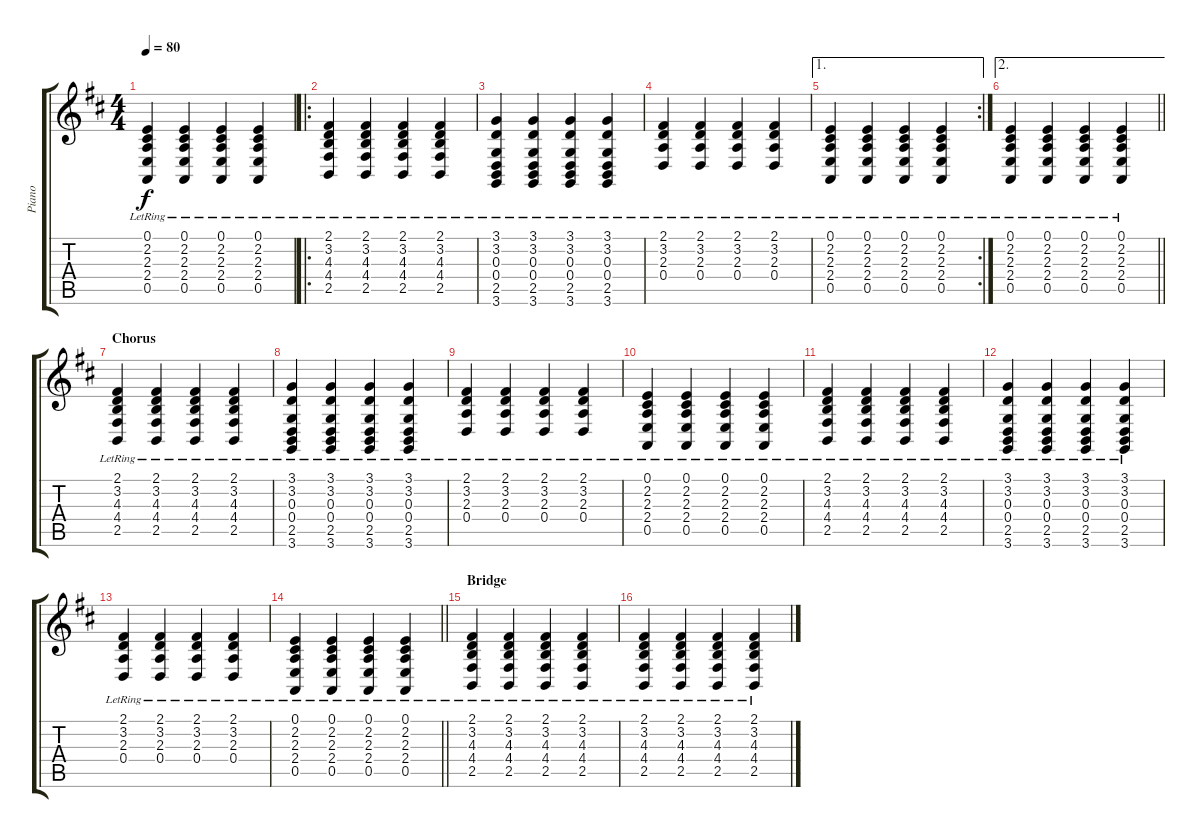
\track ("Piano" "Piano") {instrument acousticgrandpiano}
\staff {score tabs}
\tuning (E4 B3 G3 D3 A2 E2) {hide}
\ts (4 4)
\tempo 80
\clef g2
\ks d
(0.1{lr} 2.2{lr} 2.3{lr} 2.4{lr} 0.5{lr}).4{dy f} (0.1{lr} 2.2{lr} 2.3{lr} 2.4{lr} 0.5{lr}).4 (0.1{lr} 2.2{lr} 2.3{lr} 2.4{lr} 0.5{lr}).4 (0.1{lr} 2.2{lr} 2.3{lr} 2.4{lr} 0.5{lr}).4 |
\ro
(2.1{lr} 3.2{lr} 4.3{lr} 4.4{lr} 2.5{lr}).4 (2.1{lr} 3.2{lr} 4.3{lr} 4.4{lr} 2.5{lr}).4 (2.1{lr} 3.2{lr} 4.3{lr} 4.4{lr} 2.5{lr}).4 (2.1{lr} 3.2{lr} 4.3{lr} 4.4{lr} 2.5{lr}).4 |
(3.1{lr} 3.2{lr} 0.3{lr} 0.4{lr} 2.5{lr} 3.6{lr}).4 (3.1{lr} 3.2{lr} 0.3{lr} 0.4{lr} 2.5{lr} 3.6{lr}).4 (3.1{lr} 3.2{lr} 0.3{lr} 0.4{lr} 2.5{lr} 3.6{lr}).4 (3.1{lr} 3.2{lr} 0.3{lr} 0.4{lr} 2.5{lr} 3.6{lr}).4 |
(2.1{lr} 3.2{lr} 2.3{lr} 0.4{lr}).4 (2.1{lr} 3.2{lr} 2.3{lr} 0.4{lr}).4 (2.1{lr} 3.2{lr} 2.3{lr} 0.4{lr}).4 (2.1{lr} 3.2{lr} 2.3{lr} 0.4{lr}).4 |
\ae 1
\rc 2
(0.1{lr} 2.2{lr} 2.3{lr} 2.4{lr} 0.5{lr}).4 (0.1{lr} 2.2{lr} 2.3{lr} 2.4{lr} 0.5{lr}).4 (0.1{lr} 2.2{lr} 2.3{lr} 2.4{lr} 0.5{lr}).4 (0.1{lr} 2.2{lr} 2.3{lr} 2.4{lr} 0.5{lr}).4 |
\ae 2
\barLineRight lightlight
(0.1{lr} 2.2{lr} 2.3{lr} 2.4{lr} 0.5{lr}).4 (0.1{lr} 2.2{lr} 2.3{lr} 2.4{lr} 0.5{lr}).4 (0.1{lr} 2.2{lr} 2.3{lr} 2.4{lr} 0.5{lr}).4 (0.1{lr} 2.2{lr} 2.3{lr} 2.4{lr} 0.5{lr}).4 |
\section ("" "Chorus")
(2.1{lr} 3.2{lr} 4.3{lr} 4.4{lr} 2.5{lr}).4 (2.1{lr} 3.2{lr} 4.3{lr} 4.4{lr} 2.5{lr}).4 (2.1{lr} 3.2{lr} 4.3{lr} 4.4{lr} 2.5{lr}).4 (2.1{lr} 3.2{lr} 4.3{lr} 4.4{lr} 2.5{lr}).4 |
(3.1{lr} 3.2{lr} 0.3{lr} 0.4{lr} 2.5{lr} 3.6{lr}).4 (3.1{lr} 3.2{lr} 0.3{lr} 0.4{lr} 2.5{lr} 3.6{lr}).4 (3.1{lr} 3.2{lr} 0.3{lr} 0.4{lr} 2.5{lr} 3.6{lr}).4 (3.1{lr} 3.2{lr} 0.3{lr} 0.4{lr} 2.5{lr} 3.6{lr}).4 |
(2.1{lr} 3.2{lr} 2.3{lr} 0.4{lr}).4 (2.1{lr} 3.2{lr} 2.3{lr} 0.4{lr}).4 (2.1{lr} 3.2{lr} 2.3{lr} 0.4{lr}).4 (2.1{lr} 3.2{lr} 2.3{lr} 0.4{lr}).4 |
(0.1{lr} 2.2{lr} 2.3{lr} 2.4{lr} 0.5{lr}).4 (0.1{lr} 2.2{lr} 2.3{lr} 2.4{lr} 0.5{lr}).4 (0.1{lr} 2.2{lr} 2.3{lr} 2.4{lr} 0.5{lr}).4 (0.1{lr} 2.2{lr} 2.3{lr} 2.4{lr} 0.5{lr}).4 |
(2.1{lr} 3.2{lr} 4.3{lr} 4.4{lr} 2.5{lr}).4 (2.1{lr} 3.2{lr} 4.3{lr} 4.4{lr} 2.5{lr}).4 (2.1{lr} 3.2{lr} 4.3{lr} 4.4{lr} 2.5{lr}).4 (2.1{lr} 3.2{lr} 4.3{lr} 4.4{lr} 2.5{lr}).4 |
(3.1{lr} 3.2{lr} 0.3{lr} 0.4{lr} 2.5{lr} 3.6{lr}).4 (3.1{lr} 3.2{lr} 0.3{lr} 0.4{lr} 2.5{lr} 3.6{lr}).4 (3.1{lr} 3.2{lr} 0.3{lr} 0.4{lr} 2.5{lr} 3.6{lr}).4 (3.1{lr} 3.2{lr} 0.3{lr} 0.4{lr} 2.5{lr} 3.6{lr}).4 |
(2.1{lr} 3.2{lr} 2.3{lr} 0.4{lr}).4 (2.1{lr} 3.2{lr} 2.3{lr} 0.4{lr}).4 (2.1{lr} 3.2{lr} 2.3{lr} 0.4{lr}).4 (2.1{lr} 3.2{lr} 2.3{lr} 0.4{lr}).4 |
\barLineRight lightlight
(0.1{lr} 2.2{lr} 2.3{lr} 2.4{lr} 0.5{lr}).4 (0.1{lr} 2.2{lr} 2.3{lr} 2.4{lr} 0.5{lr}).4 (0.1{lr} 2.2{lr} 2.3{lr} 2.4{lr} 0.5{lr}).4 (0.1{lr} 2.2{lr} 2.3{lr} 2.4{lr} 0.5{lr}).4 |
\section ("" "Bridge")
(2.1{lr} 3.2{lr} 4.3{lr} 4.4{lr} 2.5{lr}).4 (2.1{lr} 3.2{lr} 4.3{lr} 4.4{lr} 2.5{lr}).4 (2.1{lr} 3.2{lr} 4.3{lr} 4.4{lr} 2.5{lr}).4 (2.1{lr} 3.2{lr} 4.3{lr} 4.4{lr} 2.5{lr}).4 |
(2.1{lr} 3.2{lr} 4.3{lr} 4.4{lr} 2.5{lr}).4 (2.1{lr} 3.2{lr} 4.3{lr} 4.4{lr} 2.5{lr}).4 (2.1{lr} 3.2{lr} 4.3{lr} 4.4{lr} 2.5{lr}).4 (2.1{lr} 3.2{lr} 4.3{lr} 4.4{lr} 2.5{lr}).4
